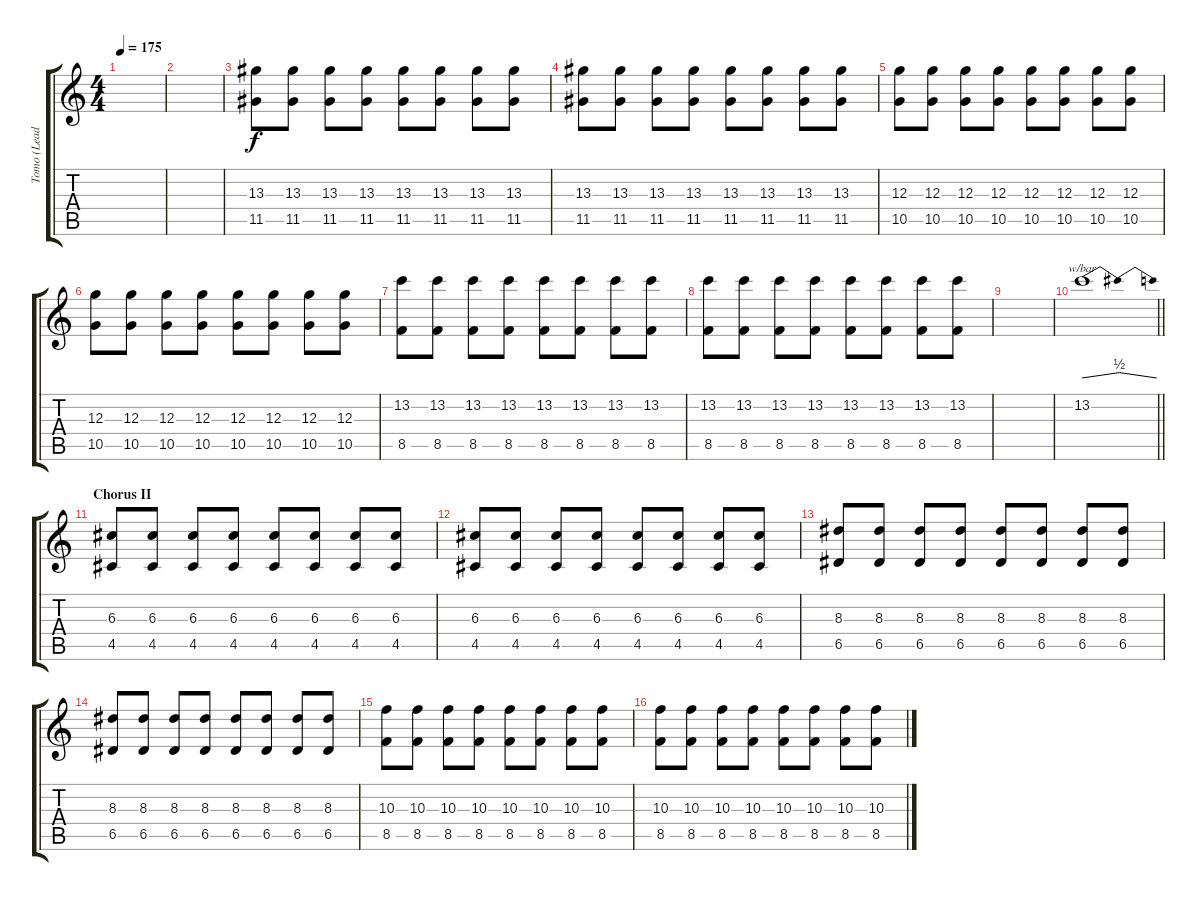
\track ("Tomo (Lead)" "Tomo (Lead") {instrument overdrivenguitar}
\staff {score tabs}
\tuning (E4 B3 G3 D3 A2 E2) {hide}
\ts (4 4)
\tempo 175
\clef g2
\ks c
|
|
(13.3 11.5).8 (13.3 11.5).8 (13.3 11.5).8 (13.3 11.5).8 (13.3 11.5).8 (13.3 11.5).8 (13.3 11.5).8 (13.3 11.5).8 |
(13.3 11.5).8 (13.3 11.5).8 (13.3 11.5).8 (13.3 11.5).8 (13.3 11.5).8 (13.3 11.5).8 (13.3 11.5).8 (13.3 11.5).8 |
(12.3 10.5).8 (12.3 10.5).8 (12.3 10.5).8 (12.3 10.5).8 (12.3 10.5).8 (12.3 10.5).8 (12.3 10.5).8 (12.3 10.5).8 |
(12.3 10.5).8 (12.3 10.5).8 (12.3 10.5).8 (12.3 10.5).8 (12.3 10.5).8 (12.3 10.5).8 (12.3 10.5).8 (12.3 10.5).8 |
(13.2 8.5).8 (13.2 8.5).8 (13.2 8.5).8 (13.2 8.5).8 (13.2 8.5).8 (13.2 8.5).8 (13.2 8.5).8 (13.2 8.5).8 |
(13.2 8.5).8 (13.2 8.5).8 (13.2 8.5).8 (13.2 8.5).8 (13.2 8.5).8 (13.2 8.5).8 (13.2 8.5).8 (13.2 8.5).8 |
|
\barLineRight lightlight
13.2.1{tbe (dip default 0 0 40 2 60 0)} |
\section ("" "Chorus II")
(6.3 4.5).8 (6.3 4.5).8 (6.3 4.5).8 (6.3 4.5).8 (6.3 4.5).8 (6.3 4.5).8 (6.3 4.5).8 (6.3 4.5).8 |
(6.3 4.5).8 (6.3 4.5).8 (6.3 4.5).8 (6.3 4.5).8 (6.3 4.5).8 (6.3 4.5).8 (6.3 4.5).8 (6.3 4.5).8 |
(8.3 6.5).8 (8.3 6.5).8 (8.3 6.5).8 (8.3 6.5).8 (8.3 6.5).8 (8.3 6.5).8 (8.3 6.5).8 (8.3 6.5).8 |
(8.3 6.5).8 (8.3 6.5).8 (8.3 6.5).8 (8.3 6.5).8 (8.3 6.5).8 (8.3 6.5).8 (8.3 6.5).8 (8.3 6.5).8 |
(10.3 8.5).8 (10.3 8.5).8 (10.3 8.5).8 (10.3 8.5).8 (10.3 8.5).8 (10.3 8.5).8 (10.3 8.5).8 (10.3 8.5).8 |
(10.3 8.5).8 (10.3 8.5).8 (10.3 8.5).8 (10.3 8.5).8 (10.3 8.5).8 (10.3 8.5).8 (10.3 8.5).8 (10.3{ss} 8.5{ss}).8
